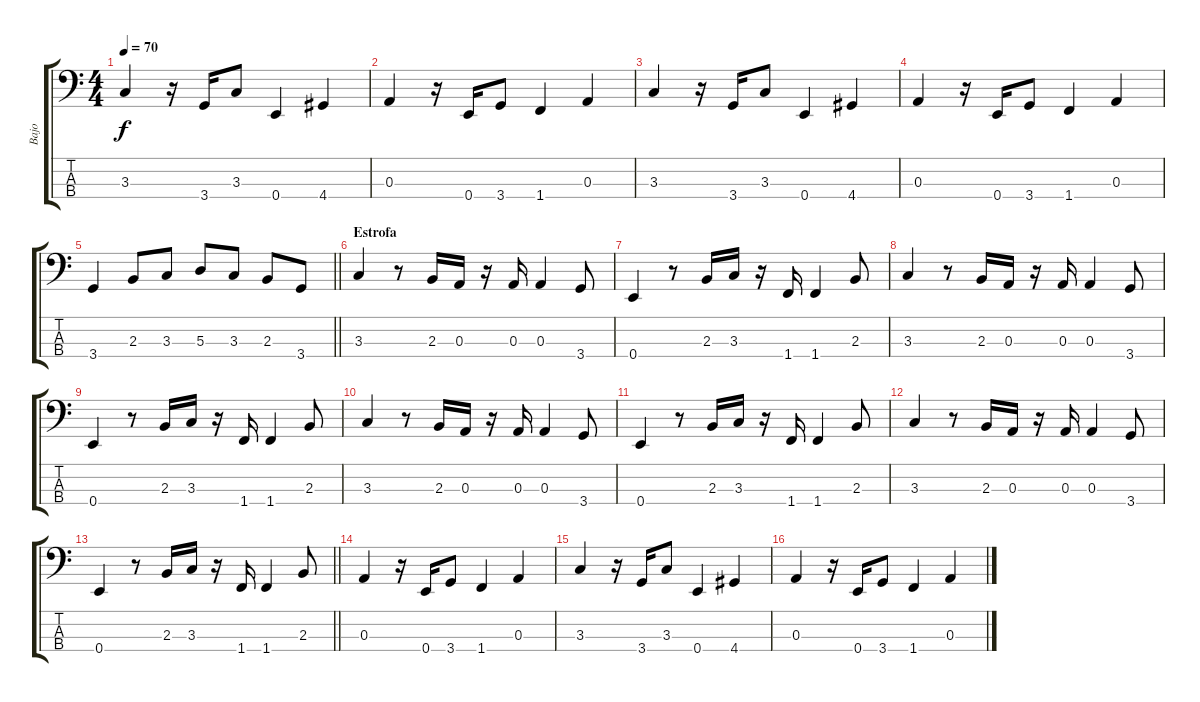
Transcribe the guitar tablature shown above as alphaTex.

\track ("Bajo" "Bajo") {instrument electricbassfinger}
\staff {score tabs}
\tuning (G2 D2 A1 E1) {hide}
\ts (4 4)
\tempo 70
\clef f4
\ks c
3.3.4{dy f} r.16 3.4.16 3.3.8 0.4.4 4.4.4 |
0.3.4 r.16 0.4.16 3.4.8 1.4.4 0.3.4 |
3.3.4 r.16 3.4.16 3.3.8 0.4.4 4.4.4 |
0.3.4 r.16 0.4.16 3.4.8 1.4.4 0.3.4 |
\barLineRight lightlight
3.4.4 2.3.8 3.3.8 5.3.8 3.3.8 2.3.8 3.4.8 |
\section ("" "Estrofa")
3.3.4 r.8 2.3.16 0.3.16 r.16 0.3.16 0.3.4 3.4.8 |
0.4.4 r.8 2.3.16 3.3.16 r.16 1.4.16 1.4.4 2.3.8 |
3.3.4 r.8 2.3.16 0.3.16 r.16 0.3.16 0.3.4 3.4.8 |
0.4.4 r.8 2.3.16 3.3.16 r.16 1.4.16 1.4.4 2.3.8 |
3.3.4 r.8 2.3.16 0.3.16 r.16 0.3.16 0.3.4 3.4.8 |
0.4.4 r.8 2.3.16 3.3.16 r.16 1.4.16 1.4.4 2.3.8 |
3.3.4 r.8 2.3.16 0.3.16 r.16 0.3.16 0.3.4 3.4.8 |
\barLineRight lightlight
0.4.4 r.8 2.3.16 3.3.16 r.16 1.4.16 1.4.4 2.3.8 |
0.3.4 r.16 0.4.16 3.4.8 1.4.4 0.3.4 |
3.3.4 r.16 3.4.16 3.3.8 0.4.4 4.4.4 |
0.3.4 r.16 0.4.16 3.4.8 1.4.4 0.3.4
